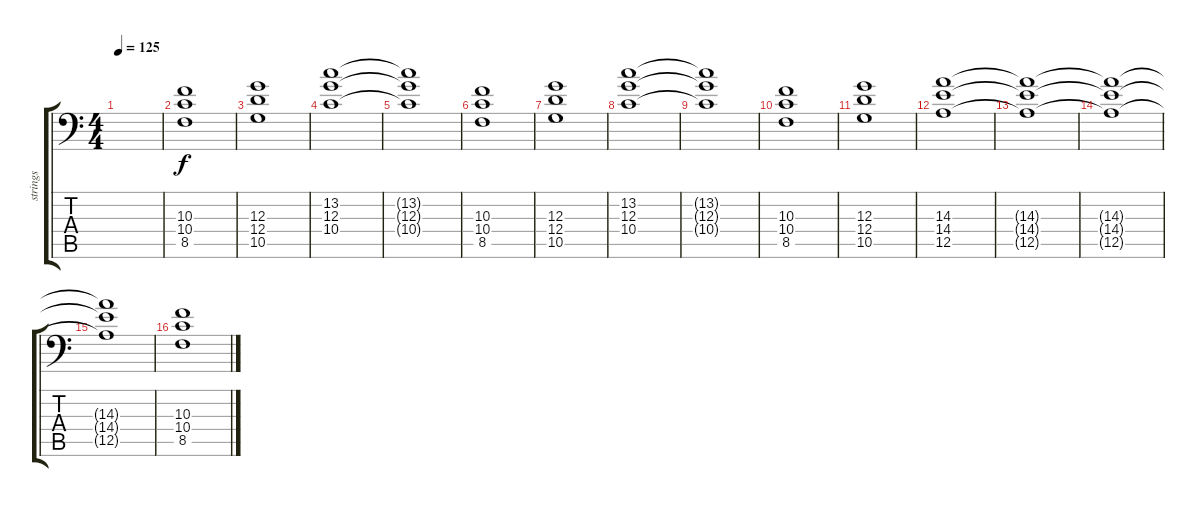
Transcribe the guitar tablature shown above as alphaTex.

\track ("strings" "strings") {instrument stringensemble1}
\staff {score tabs}
\tuning (A4 B3 G3 D3 A2 A1) {hide}
\ts (4 4)
\tempo 125
\clef f4
\ks c
|
(10.3 10.4 8.5).1 |
(12.3 12.4 10.5).1 |
(13.2 12.3 10.4).1 |
(13.2{t} 12.3{t} 10.4{t}).1 |
(10.3 10.4 8.5).1 |
(12.3 12.4 10.5).1 |
(13.2 12.3 10.4).1 |
(13.2{t} 12.3{t} 10.4{t}).1 |
(10.3 10.4 8.5).1 |
(12.3 12.4 10.5).1 |
(14.3 14.4 12.5).1 |
(14.3{t} 14.4{t} 12.5{t}).1 |
(14.3{t} 14.4{t} 12.5{t}).1 |
(14.3{t} 14.4{t} 12.5{t}).1 |
(10.3 10.4 8.5).1
